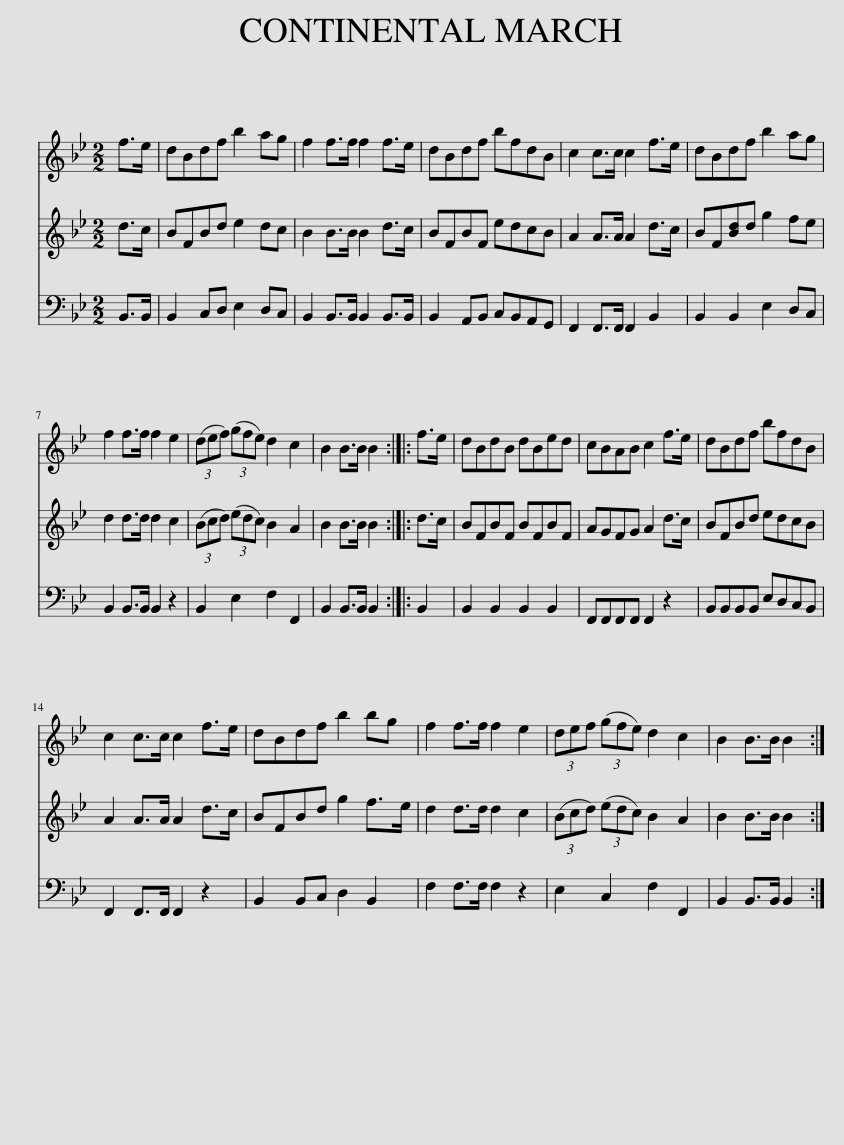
X:1
%%score 1 2 3
L:1/8
M:2/2
I:linebreak $
K:Bb
V:1 treble
V:2 treble
V:3 bass
V:1
 f>e | dBdf b2 ag | f2 f>f f2 f>e | dBdf bfdB | c2 c>c c2 f>e | %5
 dBdf b2 ag |$ f2 f>f f2 e2 | (3(def) (3(gfe) d2 c2 | B2 B>B B2 :: f>e | %10
 dBdB dBed | cBAB c2 f>e | dBdf bfdB |$ c2 c>c c2 f>e | dBdf b2 bg | %15
 f2 f>f f2 e2 | (3def (3(gfe) d2 c2 | B2 B>B B2 :| %18
V:2
 d>c | BFBd e2 dc | B2 B>B B2 d>c | BFBF edcB | A2 A>A A2 d>c | %5
 BF[Bd]d g2 fe |$ d2 d>d d2 c2 | (3(Bcd) (3(edc) B2 A2 | B2 B>B B2 :: d>c | %10
 BFBF BFBF | AGFG A2 d>c | BFBd edcB |$ A2 A>A A2 d>c | BFBd g2 f>e | %15
 d2 d>d d2 c2 | (3(Bcd) (3(edc) B2 A2 | B2 B>B B2 :| %18
V:3
 B,,>B,, | B,,2 C,D, E,2 D,C, | B,,2 B,,>B,, B,,2 B,,>B,, | B,,2 A,,B,, C,B,,A,,G,, | F,,2 F,,>F,, F,,2 B,,2 | %5
 B,,2 B,,2 E,2 D,C, |$ B,,2 B,,>B,, B,,2 z2 | B,,2 E,2 F,2 F,,2 | B,,2 B,,>B,, B,,2 :: B,,2 | %10
 B,,2 B,,2 B,,2 B,,2 | F,,F,,F,,F,, F,,2 z2 | B,,B,,B,,B,, E,D,C,B,, |$ F,,2 F,,>F,, F,,2 z2 | B,,2 B,,C, D,2 B,,2 | %15
 F,2 F,>F, F,2 z2 | E,2 C,2 F,2 F,,2 | B,,2 B,,>B,, B,,2 :| %18
